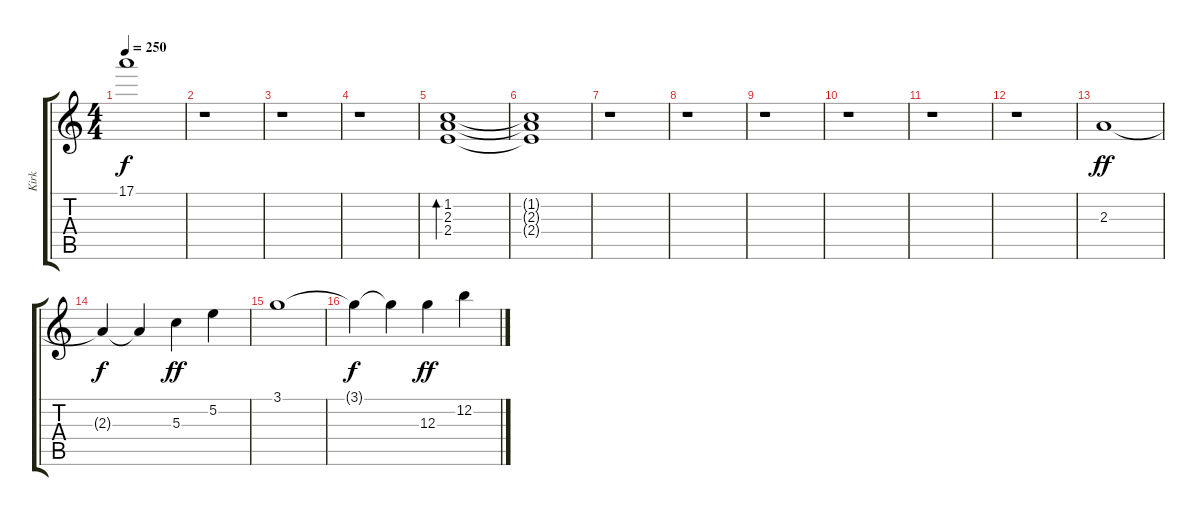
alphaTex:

\track ("Kirk" "Kirk") {instrument distortionguitar}
\staff {score tabs}
\tuning (E4 B3 G3 D3 A2 E2) {hide}
\ts (4 4)
\tempo 250
\clef g2
\ks c
17.1{t}.1{dy f} |
r.1{volume 11} |
r.1{volume 12} |
r.1 |
(1.2 2.3 2.4).1{bd 240 volume 13 instrument electricguitarclean} |
(1.2{t} 2.3{t} 2.4{t}).1 |
r.1 |
r.1 |
r.1 |
r.1 |
r.1 |
r.1 |
2.3.1{dy ff volume 11 instrument electricguitarclean} |
2.3{t}.4{dy f instrument electricguitarclean} 2.3{t}.4{instrument electricguitarclean} 5.3.4{dy ff instrument electricguitarclean} 5.2.4{instrument electricguitarclean} |
3.1.1{instrument electricguitarclean} |
3.1{t}.4{dy f instrument electricguitarclean} 3.1{t}.4{instrument electricguitarclean} 12.3.4{dy ff instrument electricguitarclean} 12.2.4{instrument electricguitarclean}
